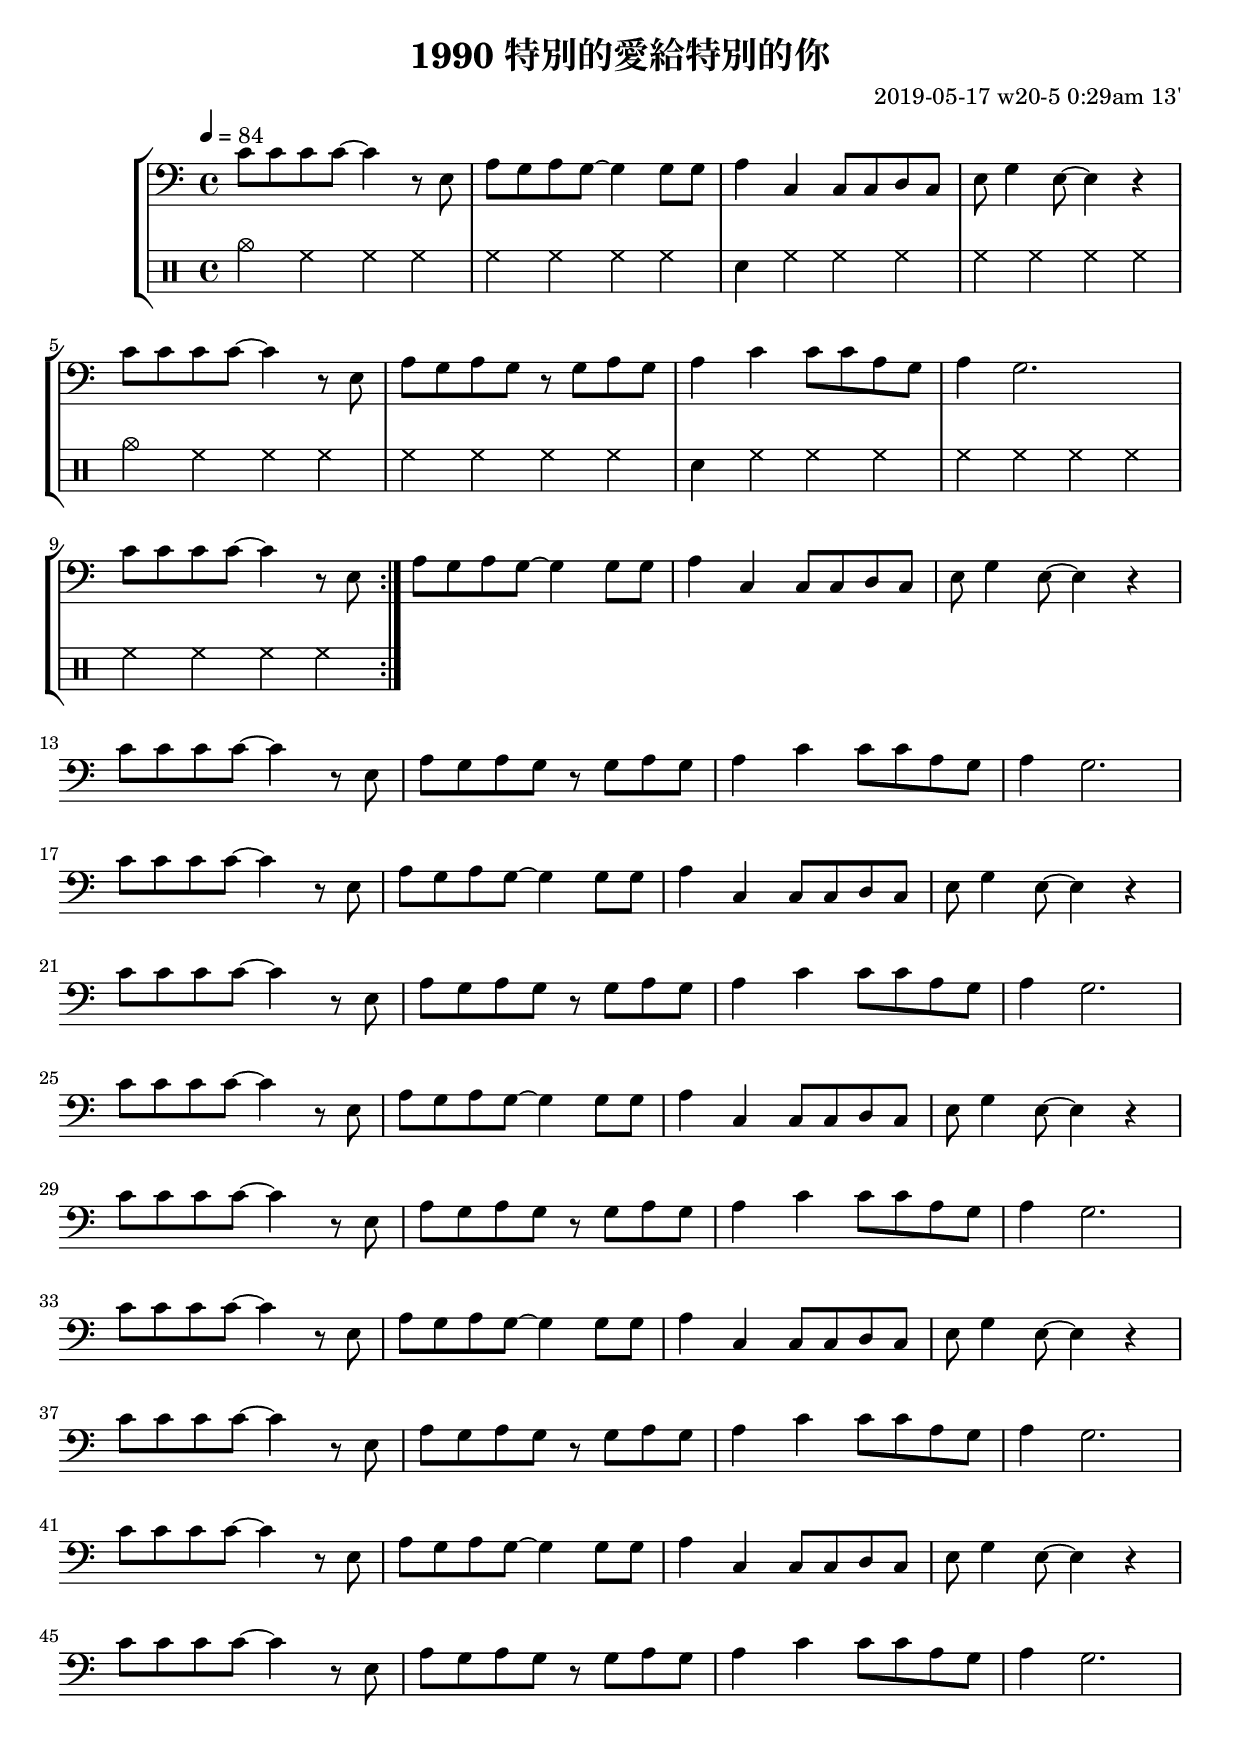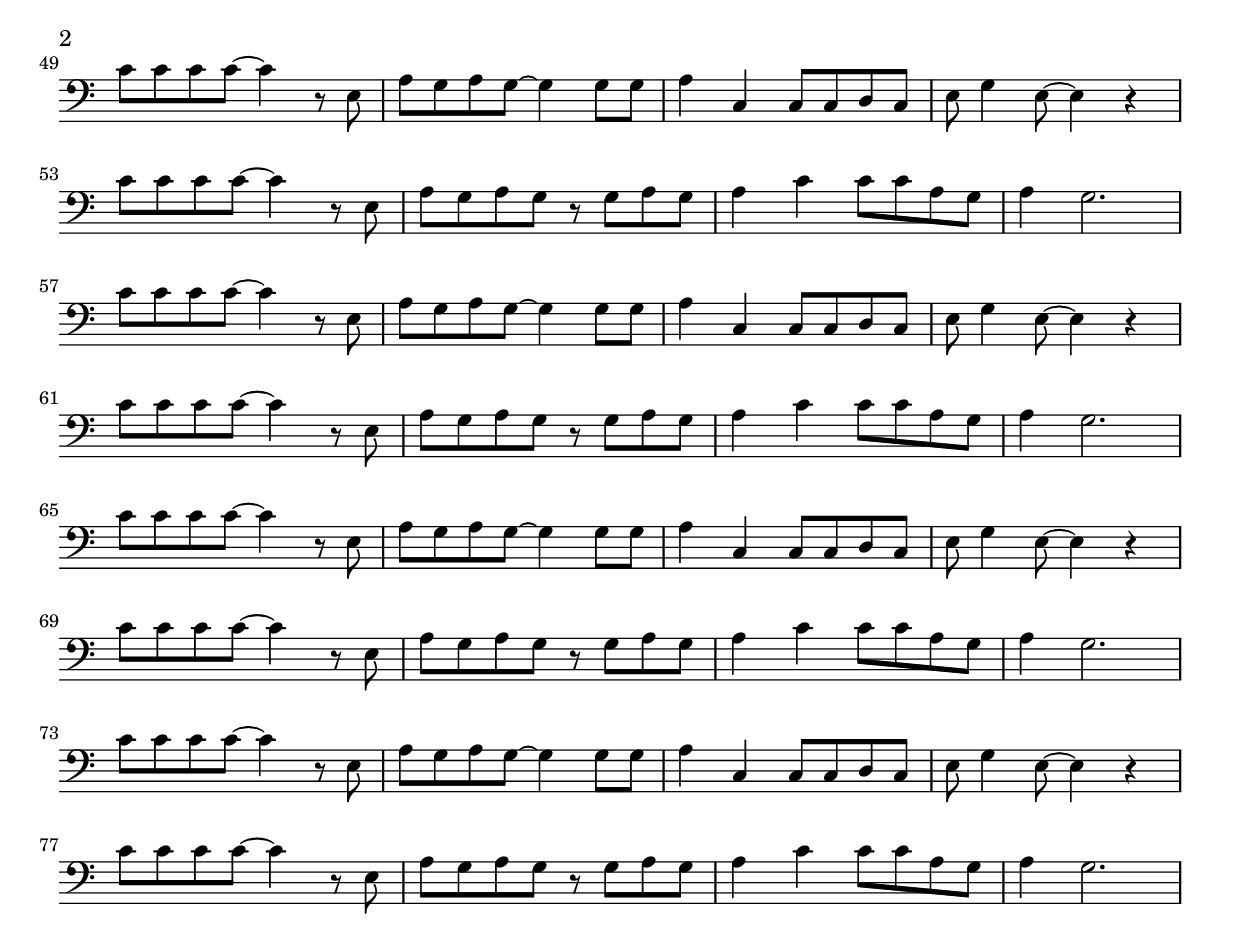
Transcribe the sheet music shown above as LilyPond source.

\header {
  title = "1990 特別的愛給特別的你"
  composer = "2019-05-17 w20-5 0:29am 13'"
}
\language english

%2019/08/14 w33/3 3:45am
metronome = \drummode{
 crashcymbal hh hh hh |
 hh hh hh hh |
 sn hh hh hh |
 hh hh hh hh |
 cymc hh hh hh |
 hh hh hh hh |
 sn hh hh hh |
 hh hh hh hh |
 hh hh hh hh |

 


}

brokenChord =  \transpose c c' {
  c e g e |
  c e g e |
  c e g e |
  c e g e |
  c e g e |
  c e g e |
  c e g e |
  c e g e |
  % c e g e |
}

#(define (myDynamics dynamic)
    (if (equal? dynamic "rfz")
      0.9
      (default-dynamic-absolute-volume dynamic)))

repeatTimes = 10
%60s/84 beats * 9 bars*4 beats per bar*10 times = 0.7 * 360

\score {
  \new StaffGroup <<



  \transpose c c,{ %as

  %2019/08/15 w32/4 11:52am
  \new Staff \with {midiInstrument = #"acoustic guitar (steel)"}
 % \new Staff \with {midiInstrument = #"overdriven guitar"}
  %\new Staff \with {midiInstrument = #"flute"}

 % \set Score.dynamicAbsoluteVolumeFunction = #myDynamics
  \relative c' {
    \key c \major
    \clef bass
    \tempo 4=84
    
    
    \repeat unfold \repeatTimes {
    c'8 c c c ~ c4 r8 e,|
    a g a g~ g4 

    g8 g |
    a4 c, c8 c d c|
    e g4 e8~ e4 r | \break

    c'8 c c c ~ c4 r8 e,| 
    a g a g r g a g
    a4 c c8 c a g
    a4 g2.%~ | g1 |
     \break

   

    
    }


    }



  }

  \drums {\repeat volta \repeatTimes \metronome}
  
  %\new Staff {\repeat unfold \repeatTimes \brokenChord}
  >>

  \layout {}
  \midi {}
}